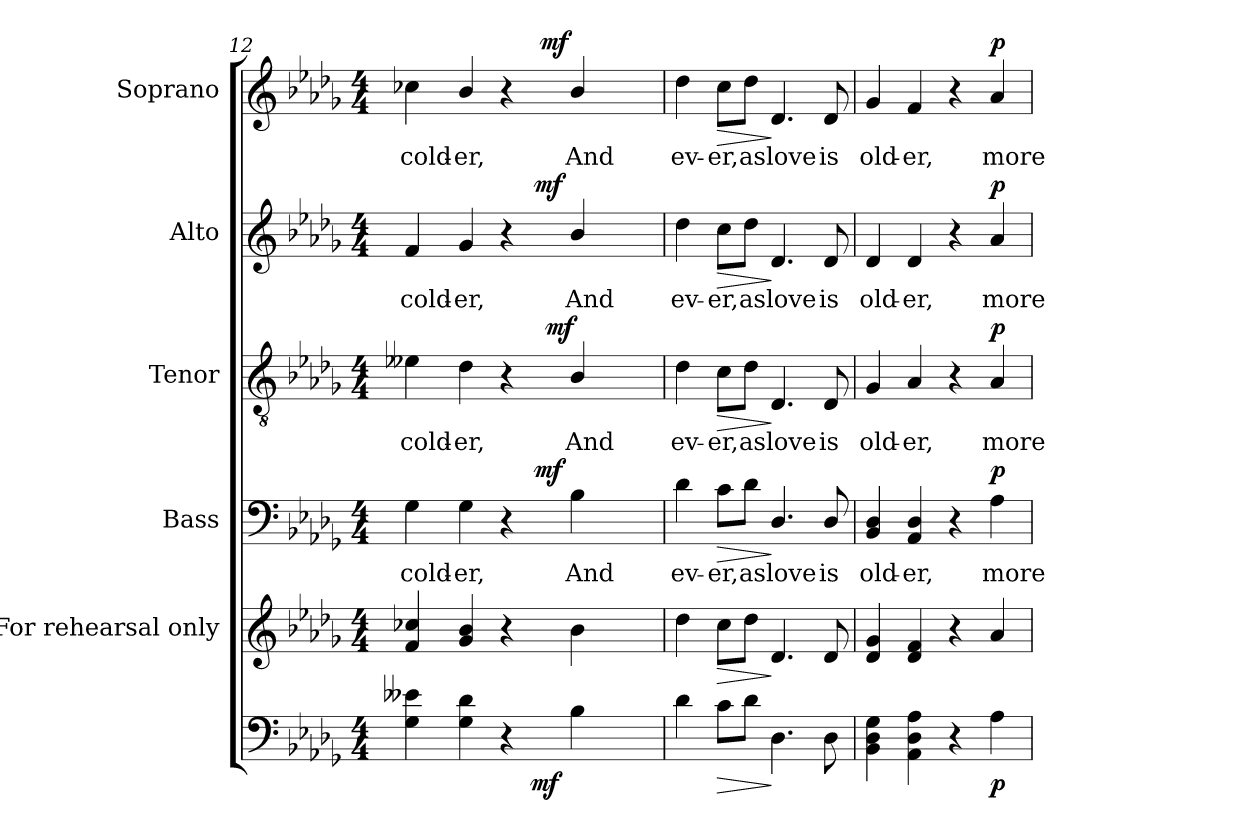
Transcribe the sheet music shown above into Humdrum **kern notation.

**kern	**dynam	**kern	**dynam	**kern	**text	**dynam	**kern	**text	**dynam	**kern	**text	**dynam	**kern	**text	**dynam
*part6	*part6	*part5	*part5	*part4	*part4	*part4	*part3	*part3	*part3	*part2	*part2	*part2	*part1	*part1	*part1
*staff6	*staff6	*staff5	*staff5	*staff4	*staff4	*staff4	*staff3	*staff3	*staff3	*staff2	*staff2	*staff2	*staff1	*staff1	*staff1
*	*	*I"For  rehearsal  only	*	*I"Bass	*	*	*I"Tenor	*	*	*I"Alto	*	*	*I"Soprano	*	*
*	*	*	*	*I'B	*	*	*I'T	*	*	*I'A	*	*	*I'S	*	*
*clefF4	*	*clefG2	*	*clefF4	*	*	*clefGv2	*	*	*clefG2	*	*	*clefG2	*	*
*	*	*	*	*	*	*	*ITrd7c12	*	*	*	*	*	*	*	*
*k[b-e-a-d-g-]	*	*k[b-e-a-d-g-]	*	*k[b-e-a-d-g-]	*	*	*k[b-e-a-d-g-]	*	*	*k[b-e-a-d-g-]	*	*	*k[b-e-a-d-g-]	*	*
*D-:	*	*D-:	*	*D-:	*	*	*D-:	*	*	*D-:	*	*	*D-:	*	*
*M4/4	*	*M4/4	*	*M4/4	*	*	*M4/4	*	*	*M4/4	*	*	*M4/4	*	*
=12	=12	=12	=12	=12	=12	=12	=12	=12	=12	=12	=12	=12	=12	=12	=12
!	!	!	!	!	!LO:LY:b:color=#000000	!	!	!	!	!	!	!	!	!	!
!	!	!	!	!	!	!	!	!LO:LY:b:color=#000000	!	!	!	!	!	!	!
!	!	!	!	!	!	!	!	!	!	!	!LO:LY:b:color=#000000	!	!	!	!
!	!	!	!	!	!	!	!	!	!	!	!	!	!	!LO:LY:b:color=#000000	!
*^	*	*	*	*^	*	*	*^	*	*	*^	*	*	*^	*	*
4G-i\ 4e--Xi	2ryy	.	4fi/ 4cc-Xi	.	4G-i\	2ryy	cold-	.	4E--Xi\	2ryy	cold-	.	4fi/	2ryy	cold-	.	4cc-Xi\	2ryy	cold-	.
!	!	!	!	!	!	!	!LO:LY:b:color=#000000	!	!	!	!	!	!	!	!	!	!	!	!	!
!	!	!	!	!	!	!	!	!	!	!	!LO:LY:b:color=#000000	!	!	!	!	!	!	!	!	!
!	!	!	!	!	!	!	!	!	!	!	!	!	!	!	!LO:LY:b:color=#000000	!	!	!	!	!
!	!	!	!	!	!	!	!	!	!	!	!	!	!	!	!	!	!	!	!LO:LY:b:color=#000000	!
4G-i\ 4d-i	.	.	4g-i/ 4b-i	.	4G-i\	.	-er,	.	4D-i\	.	-er,	.	4g-i/	.	-er,	.	4b-i/	.	-er,	.
4r	8ryy	.	4r	.	4r	8ryy	.	.	4r	8ryy	.	.	4r	8ryy	.	.	4r	8ryy	.	.
.	256.ryy	.	.	.	.	128ryy	.	.	.	64ryy	.	.	.	128ryy	.	.	.	64ryy	.	.
.	4ryy	mf	.	.	.	.	.	.	.	.	.	.	.	.	.	.	.	.	.	.
.	.	.	.	.	.	512ryy	.	.	.	.	.	.	.	512ryy	.	.	.	.	.	.
.	.	.	.	.	.	4ryy	.	mf	.	.	.	.	.	4ryy	.	mf	.	.	.	.
.	.	.	.	.	.	.	.	.	.	128ryy	.	.	.	.	.	.	.	512ryy	.	.
.	.	.	.	.	.	.	.	.	.	.	.	.	.	.	.	.	.	4ryy	.	mf
.	.	.	.	.	.	.	.	.	.	1024ryy	.	.	.	.	.	.	.	.	.	.
.	.	.	.	.	.	.	.	.	.	4ryy	.	mf	.	.	.	.	.	.	.	.
!	!	!	!	!	!	!	!LO:LY:b:color=#000000	!	!	!	!	!	!	!	!	!	!	!	!	!
!	!	!	!	!	!	!	!	!	!	!	!LO:LY:b:color=#000000	!	!	!	!	!	!	!	!	!
!	!	!	!	!	!	!	!	!	!	!	!	!	!	!	!LO:LY:b:color=#000000	!	!	!	!	!
!	!	!	!	!	!	!	!	!	!	!	!	!	!	!	!	!	!	!	!LO:LY:b:color=#000000	!
4B-i\	.	.	4b-i\	.	4B-i\	.	And	.	4BB-i/	.	And	.	4b-i/	.	And	.	4b-i/	.	And	.
.	16ryy	.	.	.	.	.	.	.	.	.	.	.	.	.	.	.	.	.	.	.
.	.	.	.	.	.	16ryy	.	.	.	.	.	.	.	16ryy	.	.	.	.	.	.
.	.	.	.	.	.	.	.	.	.	.	.	.	.	.	.	.	.	16ryy	.	.
.	.	.	.	.	.	.	.	.	.	16ryy	.	.	.	.	.	.	.	.	.	.
.	32ryy	.	.	.	.	.	.	.	.	.	.	.	.	.	.	.	.	.	.	.
.	.	.	.	.	.	32ryy	.	.	.	.	.	.	.	32ryy	.	.	.	.	.	.
.	.	.	.	.	.	.	.	.	.	.	.	.	.	.	.	.	.	32ryy	.	.
.	.	.	.	.	.	.	.	.	.	32ryy	.	.	.	.	.	.	.	.	.	.
.	64ryy	.	.	.	.	.	.	.	.	.	.	.	.	.	.	.	.	.	.	.
.	.	.	.	.	.	64ryy	.	.	.	.	.	.	.	64ryy	.	.	.	.	.	.
.	.	.	.	.	.	.	.	.	.	.	.	.	.	.	.	.	.	128..ryy	.	.
.	128ryy	.	.	.	.	.	.	.	.	.	.	.	.	.	.	.	.	.	.	.
.	.	.	.	.	.	.	.	.	.	256..ryy	.	.	.	.	.	.	.	.	.	.
.	.	.	.	.	.	256.ryy	.	.	.	.	.	.	.	256.ryy	.	.	.	.	.	.
.	512ryy	.	.	.	.	.	.	.	.	.	.	.	.	.	.	.	.	.	.	.
*	*	*	*	*	*v	*v	*	*	*	*	*	*	*v	*v	*	*	*v	*v	*	*
*v	*v	*	*	*	*	*	*	*v	*v	*	*	*	*	*	*	*	*
!!LO:PB:g=z
=13	=13	=13	=13	=13	=13	=13	=13	=13	=13	=13	=13	=13	=13	=13	=13
*^	*	*	*	*^	*	*	*^	*	*	*^	*	*	*^	*	*
!	!	!	!	!	!	!	!LO:LY:b:color=#000000	!	!	!	!	!	!	!	!	!	!	!	!	!
*	*	*	*	*	*v	*v	*	*	*	*	*	*	*v	*v	*	*	*v	*v	*	*
*v	*v	*	*	*	*	*	*	*v	*v	*	*	*	*	*	*	*	*
*^	*	*	*	*^	*	*	*^	*	*	*^	*	*	*^	*	*
!	!	!	!	!	!	!	!	!	!	!	!LO:LY:b:color=#000000	!	!	!	!	!	!	!	!	!
*	*	*	*	*	*v	*v	*	*	*	*	*	*	*v	*v	*	*	*v	*v	*	*
*v	*v	*	*	*	*	*	*	*v	*v	*	*	*	*	*	*	*	*
*^	*	*	*	*^	*	*	*^	*	*	*^	*	*	*^	*	*
!	!	!	!	!	!	!	!	!	!	!	!	!	!	!	!LO:LY:b:color=#000000	!	!	!	!	!
*	*	*	*	*	*v	*v	*	*	*	*	*	*	*v	*v	*	*	*v	*v	*	*
*v	*v	*	*	*	*	*	*	*v	*v	*	*	*	*	*	*	*	*
*^	*	*	*	*^	*	*	*^	*	*	*^	*	*	*^	*	*
!	!	!	!	!	!	!	!	!	!	!	!	!	!	!	!	!	!LO:TX:a:Bi:t=legato	!	!	!
!	!	!	!	!	!	!	!	!	!	!	!	!	!LO:TX:a:Bi:t=legato	!	!	!	!	!	!	!
!	!	!	!	!	!	!	!	!	!LO:TX:a:Bi:t=legato	!	!	!	!	!	!	!	!	!	!	!
!	!	!	!	!	!LO:TX:a:Bi:t=legato	!	!	!	!	!	!	!	!	!	!	!	!	!	!	!
!LO:TX:a:Bi:t=legato	!	!	!	!	!	!	!	!	!	!	!	!	!	!	!	!	!	!	!	!
!	!	!	!	!	!	!	!	!	!	!	!	!	!	!	!	!	!	!	!LO:LY:b:color=#000000	!
*	*	*	*	*	*v	*v	*	*	*	*	*	*	*v	*v	*	*	*v	*v	*	*
*v	*v	*	*	*	*	*	*	*v	*v	*	*	*	*	*	*	*	*
4d-i\	.	4dd-i\	.	4d-i\	ev-	.	4D-i\	ev-	.	4dd-i\	ev-	.	4dd-i\	ev-	.
!	!LO:HP:b	!	!LO:HP:b	!	!	!	!	!	!	!	!	!	!	!	!
!	!	!	!	!	!LO:LY:b:color=#000000	!LO:HP:b	!	!	!	!	!	!	!	!	!
!	!	!	!	!	!	!	!	!LO:LY:b:color=#000000	!LO:HP:b	!	!	!	!	!	!
!	!	!	!	!	!	!	!	!	!	!	!LO:LY:b:color=#000000	!LO:HP:b	!	!	!
!	!	!	!	!	!	!	!	!	!	!	!	!	!	!LO:LY:b:color=#000000	!LO:HP:b
8ci\L	>	8cci\L	>	8ci\L	-er,	>	8Ci\L	-er,	>	8cci\L	-er,	>	8cci\L	-er,	>
!	!	!	!	!	!LO:LY:b:color=#000000	!	!	!	!	!	!	!	!	!	!
!	!	!	!	!	!	!	!	!LO:LY:b:color=#000000	!	!	!	!	!	!	!
!	!	!	!	!	!	!	!	!	!	!	!LO:LY:b:color=#000000	!	!	!	!
!	!	!	!	!	!	!	!	!	!	!	!	!	!	!LO:LY:b:color=#000000	!
8d-i\J	.	8dd-i\J	.	8d-i\J	as	.	8D-i\J	as	.	8dd-i\J	as	.	8dd-i\J	as	.
!	!	!	!	!	!LO:LY:b:color=#000000	!	!	!	!	!	!	!	!	!	!
!	!	!	!	!	!	!	!	!LO:LY:b:color=#000000	!	!	!	!	!	!	!
!	!	!	!	!	!	!	!	!	!	!	!LO:LY:b:color=#000000	!	!	!	!
!	!	!	!	!	!	!	!	!	!	!	!	!	!	!LO:LY:b:color=#000000	!
4.D-i\	]	4.d-i/	]	4.D-i/	love	]	4.DD-i/	love	]	4.d-i/	love	]	4.d-i/	love	]
!	!	!	!	!	!LO:LY:b:color=#000000	!	!	!	!	!	!	!	!	!	!
!	!	!	!	!	!	!	!	!LO:LY:b:color=#000000	!	!	!	!	!	!	!
!	!	!	!	!	!	!	!	!	!	!	!LO:LY:b:color=#000000	!	!	!	!
!	!	!	!	!	!	!	!	!	!	!	!	!	!	!LO:LY:b:color=#000000	!
8D-i\	.	8d-i/	.	8D-i/	is	.	8DD-i/	is	.	8d-i/	is	.	8d-i/	is	.
=14	=14	=14	=14	=14	=14	=14	=14	=14	=14	=14	=14	=14	=14	=14	=14
!	!	!	!	!	!LO:LY:b:color=#000000	!	!	!	!	!	!	!	!	!	!
!	!	!	!	!	!	!	!	!LO:LY:b:color=#000000	!	!	!	!	!	!	!
!	!	!	!	!	!	!	!	!	!	!	!LO:LY:b:color=#000000	!	!	!	!
!	!	!	!	!	!	!	!	!	!	!	!	!	!	!LO:LY:b:color=#000000	!
4BB-i\ 4D-i 4G-i	.	4d-i/ 4g-i	.	4BB-i/ 4D-i	old-	.	4GG-i/	old-	.	4d-i/	old-	.	4g-i/	old-	.
!	!	!	!	!	!LO:LY:b:color=#000000	!	!	!	!	!	!	!	!	!	!
!	!	!	!	!	!	!	!	!LO:LY:b:color=#000000	!	!	!	!	!	!	!
!	!	!	!	!	!	!	!	!	!	!	!LO:LY:b:color=#000000	!	!	!	!
!	!	!	!	!	!	!	!	!	!	!	!	!	!	!LO:LY:b:color=#000000	!
4AA-i\ 4D-i 4A-i	.	4d-i/ 4fi	.	4AA-i/ 4D-i	-er,	.	4AA-i/	-er,	.	4d-i/	-er,	.	4fi/	-er,	.
4r	.	4r	.	4r	.	.	4r	.	.	4r	.	.	4r	.	.
!	!	!	!	!	!LO:LY:b:color=#000000	!	!	!	!	!	!	!	!	!	!
!	!	!	!	!	!	!	!	!LO:LY:b:color=#000000	!	!	!	!	!	!	!
!	!	!	!	!	!	!	!	!	!	!	!LO:LY:b:color=#000000	!	!	!	!
!	!	!	!	!	!	!	!	!	!	!	!	!	!	!LO:LY:b:color=#000000	!
4A-i\	p	4a-i/	.	4A-i\	more	p	4AA-i/	more	p	4a-i/	more	p	4a-i/	more	p
=	=	=	=	=	=	=	=	=	=	=	=	=	=	=	=
*-	*-	*-	*-	*-	*-	*-	*-	*-	*-	*-	*-	*-	*-	*-	*-
